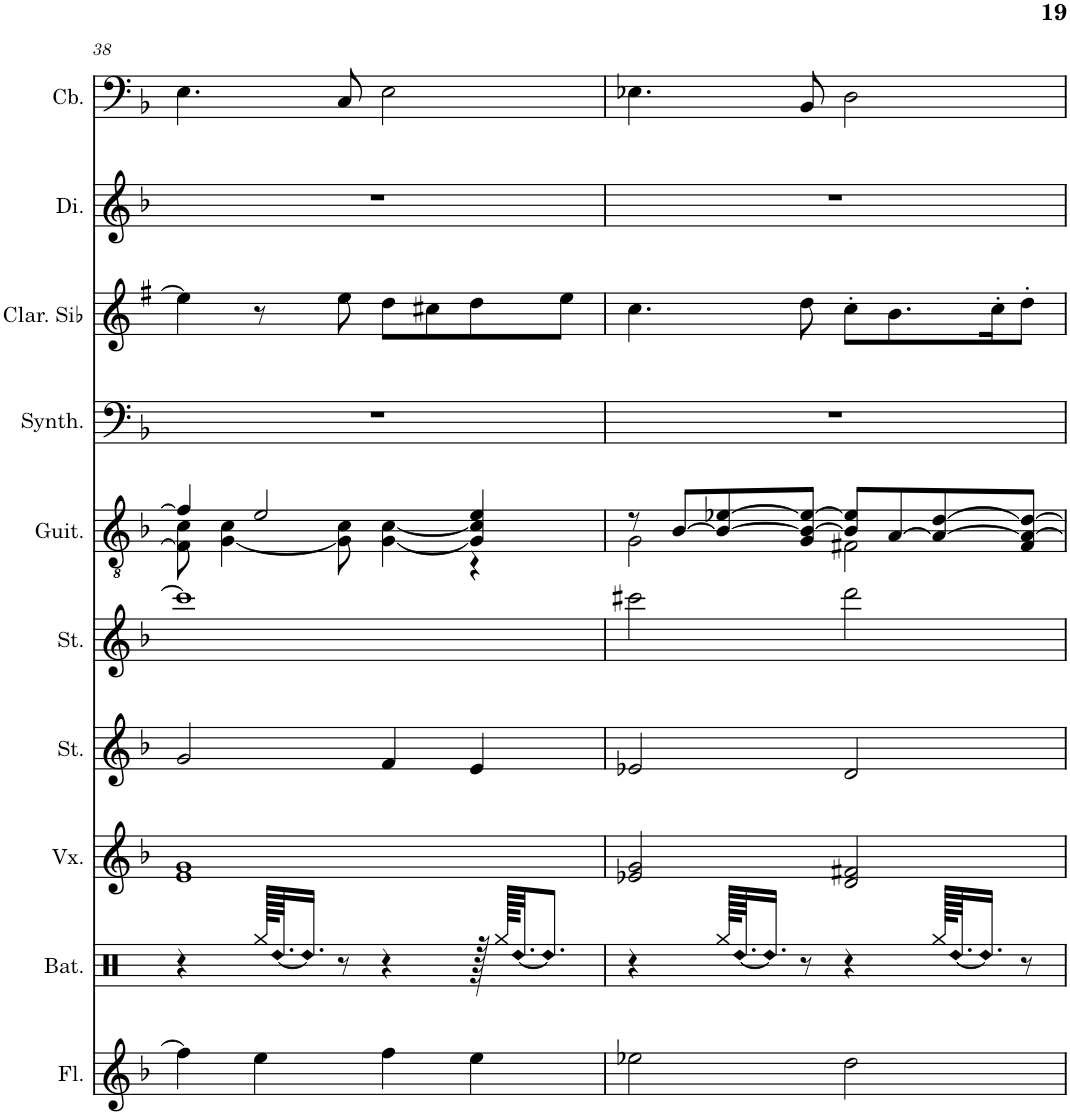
**kern	**kern	**kern	**kern	**kern	**kern	**kern	**kern	**kern	**kern
*part10	*part9	*part8	*part7	*part6	*part5	*part4	*part3	*part2	*part1
*staff10	*staff9	*staff8	*staff7	*staff6	*staff5	*staff4	*staff3	*staff2	*staff1
*I"Flûte, Flute	*I"Batterie, Drums	*I"Voix, Synth Choir	*I"Cordes, String Ensemble 2	*I"Cordes, String Ensemble 2	*I"Guitare acoustique, Acoustic Guitar (steel)	*I"Synthétiseur de cuivres, Synth Brass 1	*I"Clarinette en Sib	*I"Dizi, Piccolo	*I"Contrebasse, Acoustic Bass
*I'Fl.	*I'Bat.	*I'Vx.	*I'St.	*I'St.	*I'Guit.	*I'Synth.	*I'Clar. Sib	*I'Di.	*I'Cb.
!!LO:PB:g=z
*clefG2	*clefX	*clefG2	*clefG2	*clefG2	*clefGv2	*clefF4	*clefG2	*clefG2	*clefF4
*	*	*	*	*	*	*	*Trd1c2	*Trd-7c-12	*Trd7c12
*k[b-]	*k[]	*k[b-]	*k[b-]	*k[b-]	*k[b-]	*k[b-]	*k[f#]	*k[b-]	*k[b-]
*M4/4	*M4/4	*M4/4	*M4/4	*M4/4	*M4/4	*M4/4	*M4/4	*M4/4	*M4/4
=38	=38	=38	=38	=38	=38	=38	=38	=38	=38
*	*	*	*	*	*^	*	*	*	*
4ff\]	4r	1e 1g	2g/	1ccc]	4f/]	8F\] 8c\	1r	4ee\]	1r	4.E\
.	.	.	.	.	.	[4G\ 4c\	.	.	.	.
4ee\	128Rgg/KLLLL	.	.	.	2e/	.	.	8r	.	.
!	!LO:N:head=diamond	!	!	!	!	!	!	!	!	!
.	[64.Rdd/JJ	.	.	.	.	.	.	.	.	.
!	!LO:N:head=diamond	!	!	!	!	!	!	!	!	!
.	16.Rdd/JJ]	.	.	.	.	.	.	.	.	.
.	8r	.	.	.	.	8G\] 8c\	.	8ee\	.	8C/
4ff\	4r	.	4f/	.	.	[4G\ [4c\	.	8dd\L	.	2E\
.	.	.	.	.	.	.	.	8cc#X\	.	.
4ee\	128r	.	4e/	.	4G/] 4c/] 4e/	4r	.	8dd\	.	.
.	128Rgg/KKLLL	.	.	.	.	.	.	.	.	.
!	!LO:N:head=diamond	!	!	!	!	!	!	!	!	!
.	[32.Rdd/JJ	.	.	.	.	.	.	.	.	.
!	!LO:N:head=diamond	!	!	!	!	!	!	!	!	!
.	8.Rdd/J]	.	.	.	.	.	.	.	.	.
.	.	.	.	.	.	.	.	8ee\J	.	.
=39	=39	=39	=39	=39	=39	=39	=39	=39	=39	=39
2ee-X\	4r	2e-X/ 2g/	2e-X/	2ccc#X\	8r	2G\	1r	4.cc\	1r	4.E-X\
.	.	.	.	.	[8B-/L	.	.	.	.	.
.	128Rgg/KLLLL	.	.	.	8B-/_ [8e-X/	.	.	.	.	.
!	!LO:N:head=diamond	!	!	!	!	!	!	!	!	!
.	[64.Rdd/JJ	.	.	.	.	.	.	.	.	.
!	!LO:N:head=diamond	!	!	!	!	!	!	!	!	!
.	16.Rdd/JJ]	.	.	.	.	.	.	.	.	.
.	8r	.	.	.	8G/ 8B-/_ 8e-/_J	.	.	8dd\	.	8BB-/
2dd\	4r	2d/ 2f#X/	2d/	2ddd\	8B-/] 8e-/]L	2F#X\	.	8cc'\L	.	2D\
.	.	.	.	.	[8A/	.	.	8.b\	.	.
.	128Rgg/KLLLL	.	.	.	8A/_ [8d/	.	.	.	.	.
!	!LO:N:head=diamond	!	!	!	!	!	!	!	!	!
.	[64.Rdd/JJ	.	.	.	.	.	.	.	.	.
!	!LO:N:head=diamond	!	!	!	!	!	!	!	!	!
.	16.Rdd/JJ]	.	.	.	.	.	.	.	.	.
.	.	.	.	.	.	.	.	16cc'\K	.	.
.	8r	.	.	.	8F#/ 8A/_ 8d/_J	.	.	8dd'\J	.	.
*	*	*	*	*	*v	*v	*	*	*	*
=	=	=	=	=	=	=	=	=	=
*-	*-	*-	*-	*-	*-	*-	*-	*-	*-
